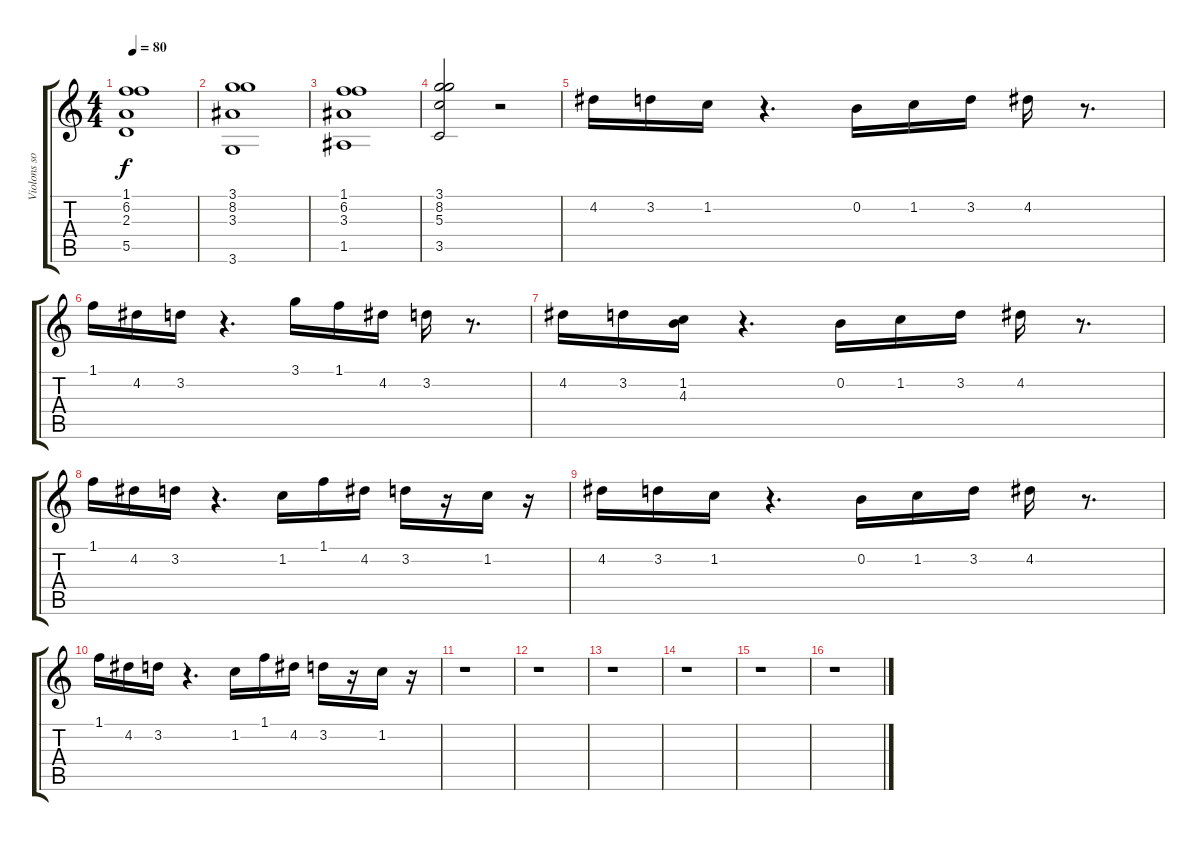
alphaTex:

\track ("Violons sopranos 2" "Violons so") {instrument distortionguitar}
\staff {score tabs}
\tuning (E4 B3 G3 D3 A2 E2) {hide}
\ts (4 4)
\tempo 80
\clef g2
\ks c
(1.1 6.2 2.3 5.5).1{dy f} |
(3.1 8.2 3.3 3.6).1 |
(1.1 6.2 3.3 1.5).1 |
(3.1 8.2 5.3 3.5).2 r.2 |
4.2.16 3.2.16 1.2.16 r.4{d} 0.2.16 1.2.16 3.2.16 4.2.16 r.8{d} |
1.1.16 4.2.16 3.2.16 r.4{d} 3.1.16 1.1.16 4.2.16 3.2.16{txt ""} r.8{d} |
4.2.16 3.2.16 (1.2 4.3).16 r.4{d} 0.2.16 1.2.16 3.2.16 4.2.16 r.8{d} |
1.1.16 4.2.16 3.2.16 r.4{d} 1.2.16 1.1.16 4.2.16 3.2.16 r.16 1.2.16 r.16 |
4.2.16 3.2.16 1.2.16 r.4{d} 0.2.16 1.2.16 3.2.16 4.2.16 r.8{d} |
1.1.16 4.2.16 3.2.16 r.4{d} 1.2.16 1.1.16 4.2.16 3.2.16 r.16 1.2.16 r.16 |
r.1 |
r.1 |
r.1 |
r.1 |
r.1 |
r.1
